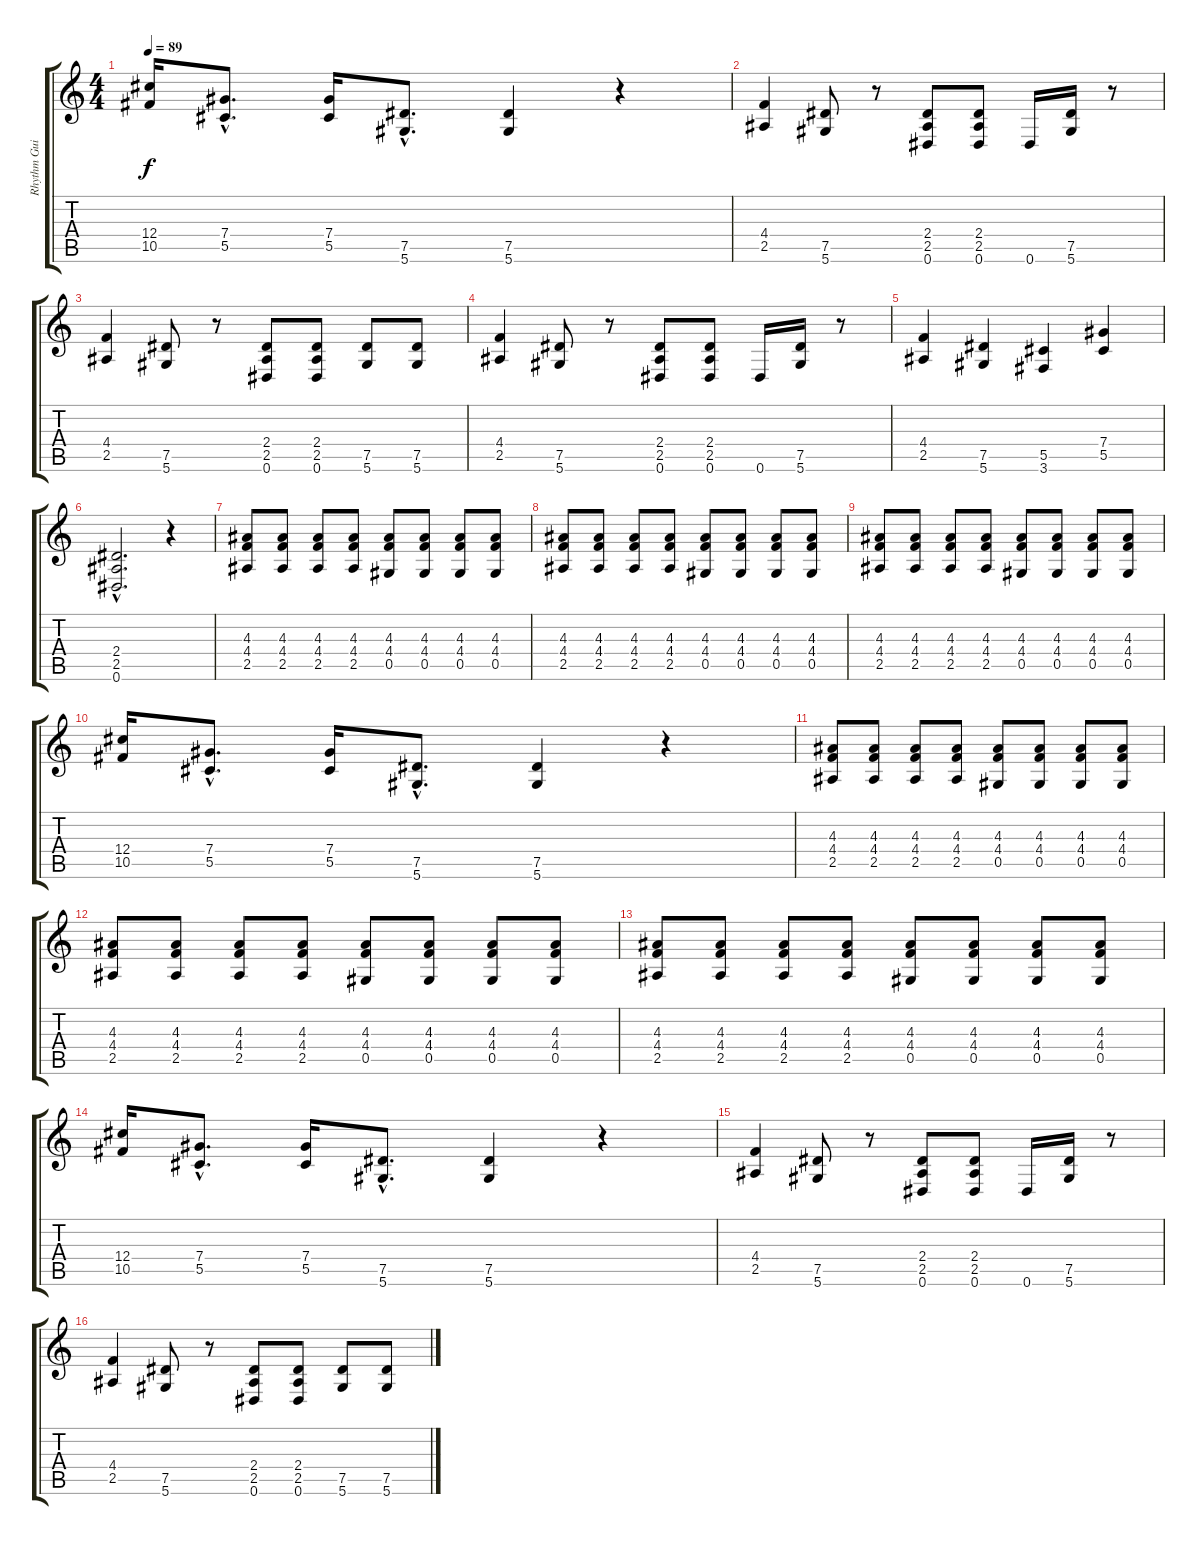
\track ("Rhythm Guitar" "Rhythm Gui") {instrument distortionguitar}
\staff {score tabs}
\tuning (Eb4 Bb3 Gb3 Db3 Ab2 Eb2) {hide}
\ts (4 4)
\tempo 89
\clef g2
\ks c
(12.4 10.5).16{dy f} (7.4{hac} 5.5{hac}).8{d} (7.4 5.5).16 (7.5{hac} 5.6{hac}).8{d} (7.5 5.6).4 r.4 |
(4.4 2.5).4 (7.5 5.6).8 r.8 (2.4 2.5 0.6).8 (2.4 2.5 0.6).8 0.6.16 (7.5 5.6).16 r.8 |
(4.4 2.5).4 (7.5 5.6).8 r.8 (2.4 2.5 0.6).8 (2.4 2.5 0.6).8 (7.5 5.6).8 (7.5 5.6).8 |
(4.4 2.5).4 (7.5 5.6).8 r.8 (2.4 2.5 0.6).8 (2.4 2.5 0.6).8 0.6.16 (7.5 5.6).16 r.8 |
(4.4 2.5).4 (7.5 5.6).4 (5.5 3.6).4 (7.4 5.5).4 |
(2.4{hac} 2.5{hac} 0.6{hac}).2{d} r.4 |
(4.3 4.4 2.5).8 (4.3 4.4 2.5).8 (4.3 4.4 2.5).8 (4.3 4.4 2.5).8 (4.3 4.4 0.5).8 (4.3 4.4 0.5).8 (4.3 4.4 0.5).8 (4.3 4.4 0.5).8 |
(4.3 4.4 2.5).8 (4.3 4.4 2.5).8 (4.3 4.4 2.5).8 (4.3 4.4 2.5).8 (4.3 4.4 0.5).8 (4.3 4.4 0.5).8 (4.3 4.4 0.5).8 (4.3 4.4 0.5).8 |
(4.3 4.4 2.5).8 (4.3 4.4 2.5).8 (4.3 4.4 2.5).8 (4.3 4.4 2.5).8 (4.3 4.4 0.5).8 (4.3 4.4 0.5).8 (4.3 4.4 0.5).8 (4.3 4.4 0.5).8 |
(12.4 10.5).16 (7.4{hac} 5.5{hac}).8{d} (7.4 5.5).16 (7.5{hac} 5.6{hac}).8{d} (7.5 5.6).4 r.4 |
(4.3 4.4 2.5).8 (4.3 4.4 2.5).8 (4.3 4.4 2.5).8 (4.3 4.4 2.5).8 (4.3 4.4 0.5).8 (4.3 4.4 0.5).8 (4.3 4.4 0.5).8 (4.3 4.4 0.5).8 |
(4.3 4.4 2.5).8 (4.3 4.4 2.5).8 (4.3 4.4 2.5).8 (4.3 4.4 2.5).8 (4.3 4.4 0.5).8 (4.3 4.4 0.5).8 (4.3 4.4 0.5).8 (4.3 4.4 0.5).8 |
(4.3 4.4 2.5).8 (4.3 4.4 2.5).8 (4.3 4.4 2.5).8 (4.3 4.4 2.5).8 (4.3 4.4 0.5).8 (4.3 4.4 0.5).8 (4.3 4.4 0.5).8 (4.3 4.4 0.5).8 |
(12.4 10.5).16 (7.4{hac} 5.5{hac}).8{d} (7.4 5.5).16 (7.5{hac} 5.6{hac}).8{d} (7.5 5.6).4 r.4 |
(4.4 2.5).4 (7.5 5.6).8 r.8 (2.4 2.5 0.6).8 (2.4 2.5 0.6).8 0.6.16 (7.5 5.6).16 r.8 |
(4.4 2.5).4 (7.5 5.6).8 r.8 (2.4 2.5 0.6).8 (2.4 2.5 0.6).8 (7.5 5.6).8 (7.5 5.6).8
